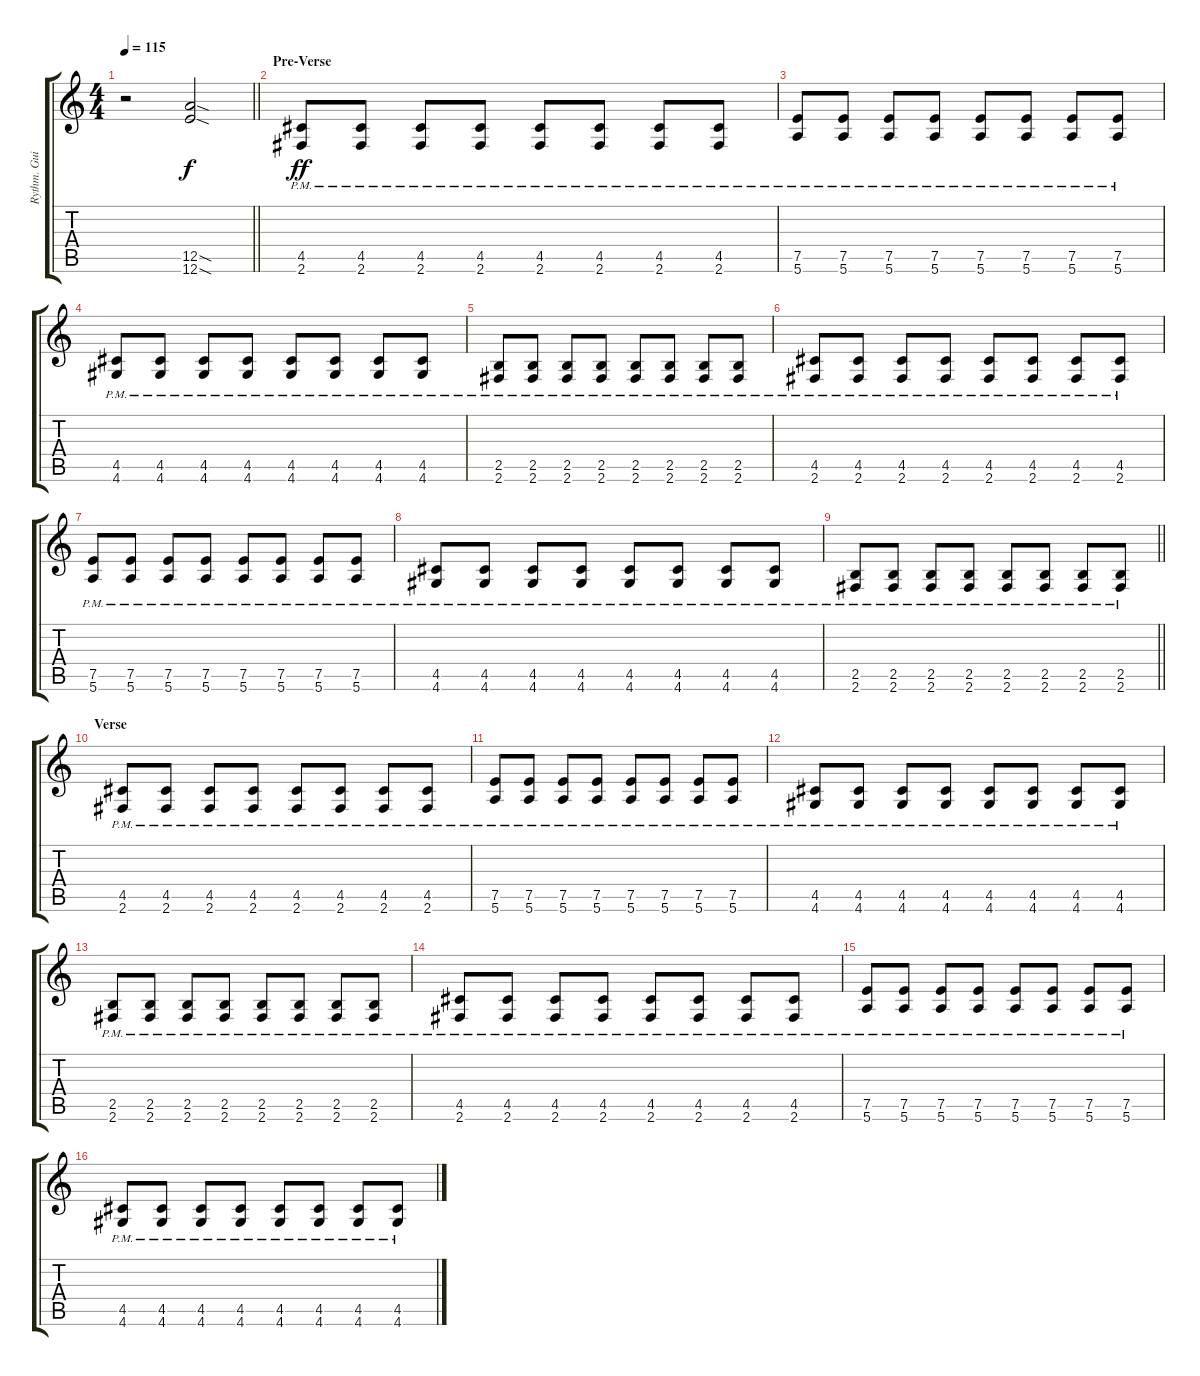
\track ("Rythm. Guitar" "Rythm. Gui") {instrument distortionguitar}
\staff {score tabs}
\tuning (E4 B3 G3 D3 A2 E2) {hide}
\ts (4 4)
\tempo 115
\clef g2
\barLineRight lightlight
\ks c
r.2{dy fff} (12.5{sod} 12.6{sod}).2{dy f} |
\section ("" "Pre-Verse")
(4.5{pm} 2.6{pm}).8{dy ff} (4.5{pm} 2.6{pm}).8 (4.5{pm} 2.6{pm}).8 (4.5{pm} 2.6{pm}).8 (4.5{pm} 2.6{pm}).8 (4.5{pm} 2.6{pm}).8 (4.5{pm} 2.6{pm}).8 (4.5{pm} 2.6{pm}).8 |
(7.5{pm} 5.6{pm}).8 (7.5{pm} 5.6{pm}).8 (7.5{pm} 5.6{pm}).8 (7.5{pm} 5.6{pm}).8 (7.5{pm} 5.6{pm}).8 (7.5{pm} 5.6{pm}).8 (7.5{pm} 5.6{pm}).8 (7.5{pm} 5.6{pm}).8 |
(4.5{pm} 4.6{pm}).8 (4.5{pm} 4.6{pm}).8 (4.5{pm} 4.6{pm}).8 (4.5{pm} 4.6{pm}).8 (4.5{pm} 4.6{pm}).8 (4.5{pm} 4.6{pm}).8 (4.5{pm} 4.6{pm}).8 (4.5{pm} 4.6{pm}).8 |
(2.5{pm} 2.6{pm}).8 (2.5{pm} 2.6{pm}).8 (2.5{pm} 2.6{pm}).8 (2.5{pm} 2.6{pm}).8 (2.5{pm} 2.6{pm}).8 (2.5{pm} 2.6{pm}).8 (2.5{pm} 2.6{pm}).8 (2.5{pm} 2.6{pm}).8 |
(4.5{pm} 2.6{pm}).8 (4.5{pm} 2.6{pm}).8 (4.5{pm} 2.6{pm}).8 (4.5{pm} 2.6{pm}).8 (4.5{pm} 2.6{pm}).8 (4.5{pm} 2.6{pm}).8 (4.5{pm} 2.6{pm}).8 (4.5{pm} 2.6{pm}).8 |
(7.5{pm} 5.6{pm}).8 (7.5{pm} 5.6{pm}).8 (7.5{pm} 5.6{pm}).8 (7.5{pm} 5.6{pm}).8 (7.5{pm} 5.6{pm}).8 (7.5{pm} 5.6{pm}).8 (7.5{pm} 5.6{pm}).8 (7.5{pm} 5.6{pm}).8 |
(4.5{pm} 4.6{pm}).8 (4.5{pm} 4.6{pm}).8 (4.5{pm} 4.6{pm}).8 (4.5{pm} 4.6{pm}).8 (4.5{pm} 4.6{pm}).8 (4.5{pm} 4.6{pm}).8 (4.5{pm} 4.6{pm}).8 (4.5{pm} 4.6{pm}).8 |
\barLineRight lightlight
(2.5{pm} 2.6{pm}).8 (2.5{pm} 2.6{pm}).8 (2.5{pm} 2.6{pm}).8 (2.5{pm} 2.6{pm}).8 (2.5{pm} 2.6{pm}).8 (2.5{pm} 2.6{pm}).8 (2.5{pm} 2.6{pm}).8 (2.5{pm} 2.6{pm}).8 |
\section ("" "Verse")
(4.5{pm} 2.6{pm}).8 (4.5{pm} 2.6{pm}).8 (4.5{pm} 2.6{pm}).8 (4.5{pm} 2.6{pm}).8 (4.5{pm} 2.6{pm}).8 (4.5{pm} 2.6{pm}).8 (4.5{pm} 2.6{pm}).8 (4.5{pm} 2.6{pm}).8 |
(7.5{pm} 5.6{pm}).8 (7.5{pm} 5.6{pm}).8 (7.5{pm} 5.6{pm}).8 (7.5{pm} 5.6{pm}).8 (7.5{pm} 5.6{pm}).8 (7.5{pm} 5.6{pm}).8 (7.5{pm} 5.6{pm}).8 (7.5{pm} 5.6{pm}).8 |
(4.5{pm} 4.6{pm}).8 (4.5{pm} 4.6{pm}).8 (4.5{pm} 4.6{pm}).8 (4.5{pm} 4.6{pm}).8 (4.5{pm} 4.6{pm}).8 (4.5{pm} 4.6{pm}).8 (4.5{pm} 4.6{pm}).8 (4.5{pm} 4.6{pm}).8 |
(2.5{pm} 2.6{pm}).8 (2.5{pm} 2.6{pm}).8 (2.5{pm} 2.6{pm}).8 (2.5{pm} 2.6{pm}).8 (2.5{pm} 2.6{pm}).8 (2.5{pm} 2.6{pm}).8 (2.5{pm} 2.6{pm}).8 (2.5{pm} 2.6{pm}).8 |
(4.5{pm} 2.6{pm}).8 (4.5{pm} 2.6{pm}).8 (4.5{pm} 2.6{pm}).8 (4.5{pm} 2.6{pm}).8 (4.5{pm} 2.6{pm}).8 (4.5{pm} 2.6{pm}).8 (4.5{pm} 2.6{pm}).8 (4.5{pm} 2.6{pm}).8 |
(7.5{pm} 5.6{pm}).8 (7.5{pm} 5.6{pm}).8 (7.5{pm} 5.6{pm}).8 (7.5{pm} 5.6{pm}).8 (7.5{pm} 5.6{pm}).8 (7.5{pm} 5.6{pm}).8 (7.5{pm} 5.6{pm}).8 (7.5{pm} 5.6{pm}).8 |
(4.5{pm} 4.6{pm}).8 (4.5{pm} 4.6{pm}).8 (4.5{pm} 4.6{pm}).8 (4.5{pm} 4.6{pm}).8 (4.5{pm} 4.6{pm}).8 (4.5{pm} 4.6{pm}).8 (4.5{pm} 4.6{pm}).8 (4.5{pm} 4.6{pm}).8
